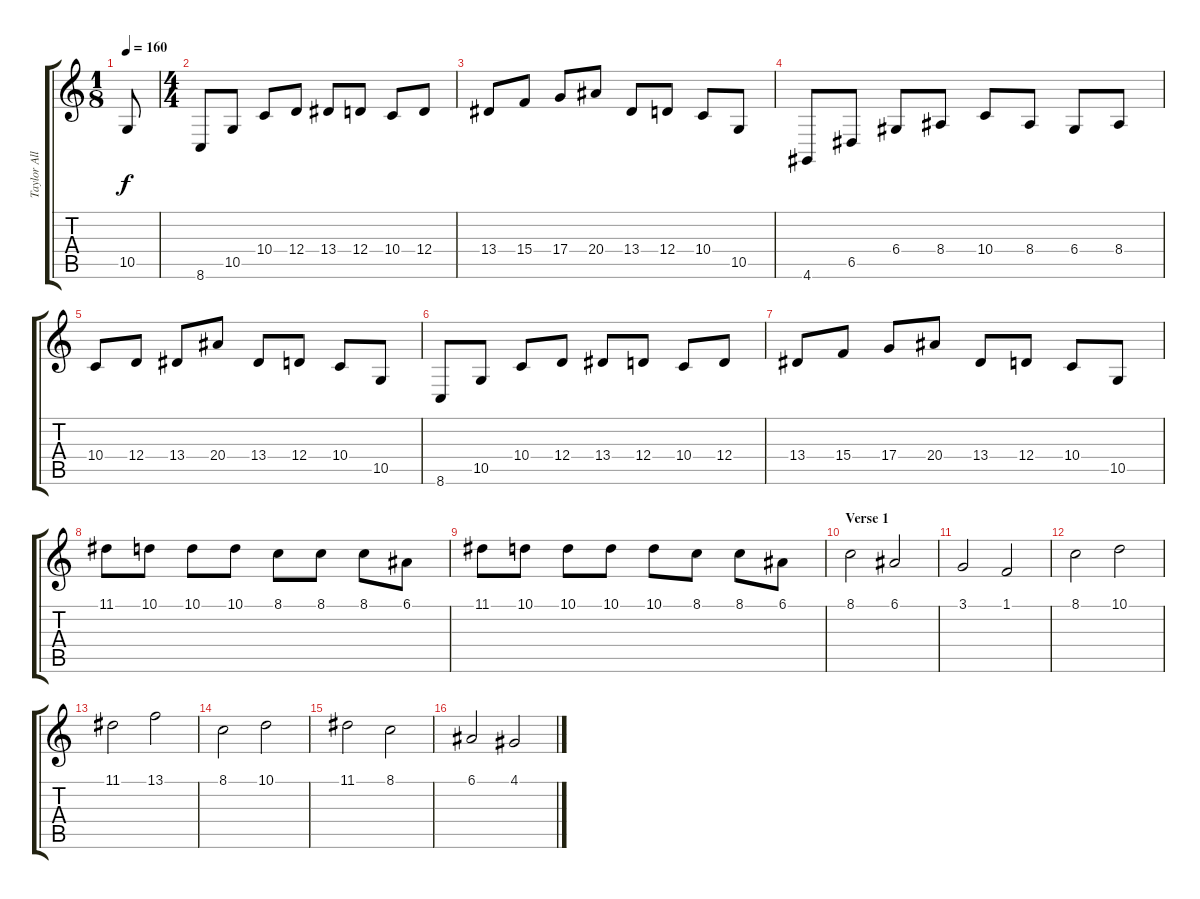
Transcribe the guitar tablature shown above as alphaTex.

\track ("Taylor Allen" "Taylor All") {instrument pad1newage}
\staff {score tabs}
\tuning (E4 B3 G3 D3 A2 E2) {hide}
\ts (1 8)
\tempo 160
\clef g2
\ks c
10.5.8{dy f} |
\ts (4 4)
8.6.8 10.5.8 10.4.8 12.4.8 13.4.8 12.4.8 10.4.8 12.4.8 |
13.4.8 15.4.8 17.4.8 20.4.8 13.4.8 12.4.8 10.4.8 10.5.8 |
4.6.8 6.5.8 6.4.8 8.4.8 10.4.8 8.4.8 6.4.8 8.4.8 |
10.4.8 12.4.8 13.4.8 20.4.8 13.4.8 12.4.8 10.4.8 10.5.8 |
8.6.8 10.5.8 10.4.8 12.4.8 13.4.8 12.4.8 10.4.8 12.4.8 |
13.4.8 15.4.8 17.4.8 20.4.8 13.4.8 12.4.8 10.4.8 10.5.8 |
11.1.8 10.1.8 10.1.8 10.1.8 8.1.8 8.1.8 8.1.8 6.1.8 |
11.1.8 10.1.8 10.1.8 10.1.8 10.1.8 8.1.8 8.1.8 6.1.8 |
\section ("" "Verse 1")
8.1.2 6.1.2 |
3.1.2 1.1.2 |
8.1.2 10.1.2 |
11.1.2 13.1.2 |
8.1.2 10.1.2 |
11.1.2 8.1.2 |
6.1.2 4.1.2
